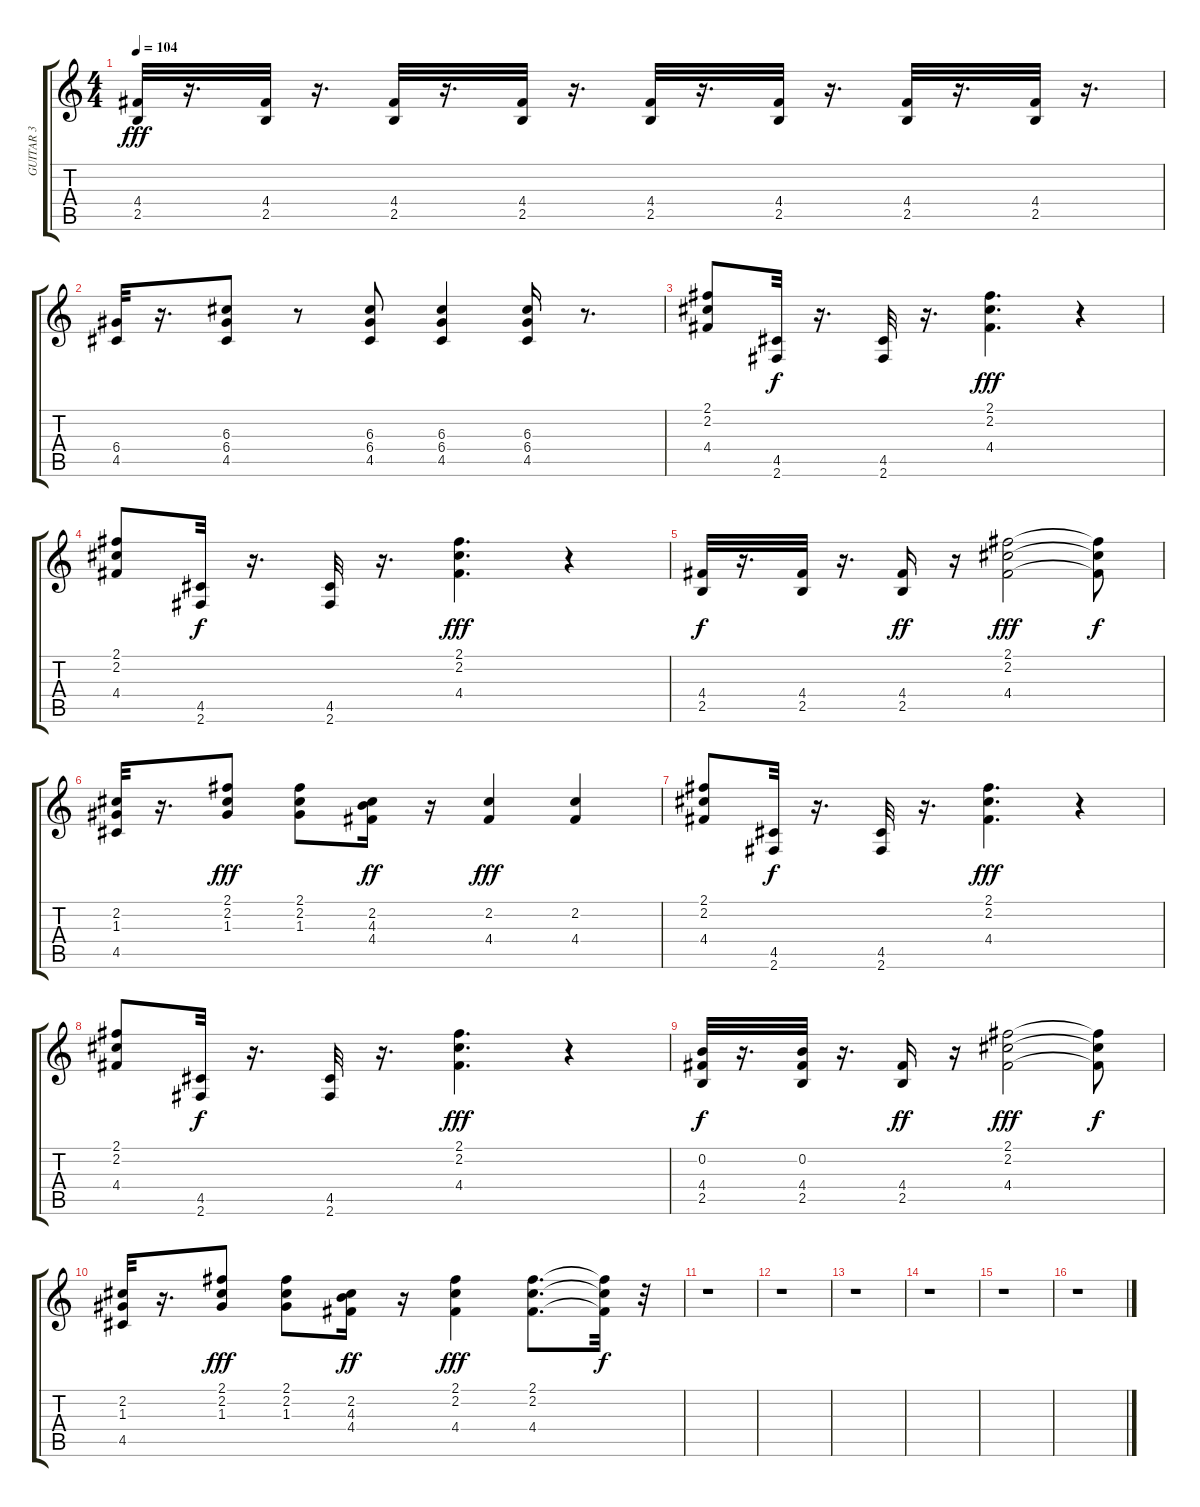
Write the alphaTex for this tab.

\track ("GUITAR 3" "GUITAR 3") {instrument overdrivenguitar}
\staff {score tabs}
\tuning (E4 B3 G3 D3 A2 E2) {hide}
\ts (4 4)
\tempo 104
\clef g2
\ks c
(4.4 2.5).32{dy fff} r.16{d} (4.4 2.5).32 r.16{d} (4.4 2.5).32 r.16{d} (4.4 2.5).32 r.16{d} (4.4 2.5).32 r.16{d} (4.4 2.5).32 r.16{d} (4.4 2.5).32 r.16{d} (4.4 2.5).32 r.16{d} |
(6.4 4.5).32 r.16{d} (6.3 6.4 4.5).8{volume 13} r.8 (6.3 6.4 4.5).8 (6.3 6.4 4.5).4 (6.3 6.4 4.5).16 r.8{d} |
(2.1 2.2 4.4).8 (4.5 2.6).32{dy f} r.16{d} (4.5 2.6).32 r.16{d} (2.1 2.2 4.4).4{d dy fff} r.4 |
(2.1 2.2 4.4).8 (4.5 2.6).32{dy f} r.16{d} (4.5 2.6).32 r.16{d} (2.1 2.2 4.4).4{d dy fff} r.4 |
(4.4 2.5).32{dy f} r.16{d} (4.4 2.5).32 r.16{d} (4.4 2.5).16{dy ff} r.16 (2.1 2.2 4.4).2{dy fff} (2.1{t} 2.2{t} 4.4{t}).8{dy f} |
(2.2 1.3 4.5).32 r.16{d} (2.1 2.2 1.3).8{dy fff} (2.1 2.2 1.3).8 (2.2 4.3 4.4).16{dy ff} r.16 (2.2 4.4).4{dy fff} (2.2 4.4).4 |
(2.1 2.2 4.4).8 (4.5 2.6).32{dy f} r.16{d} (4.5 2.6).32 r.16{d} (2.1 2.2 4.4).4{d dy fff} r.4 |
(2.1 2.2 4.4).8 (4.5 2.6).32{dy f} r.16{d} (4.5 2.6).32 r.16{d} (2.1 2.2 4.4).4{d dy fff} r.4 |
(0.2 4.4 2.5).32{dy f} r.16{d} (0.2 4.4 2.5).32 r.16{d} (4.4 2.5).16{dy ff} r.16 (2.1 2.2 4.4).2{dy fff} (2.1{t} 2.2{t} 4.4{t}).8{dy f} |
(2.2 1.3 4.5).32 r.16{d} (2.1 2.2 1.3).8{dy fff} (2.1 2.2 1.3).8 (2.2 4.3 4.4).16{dy ff} r.16 (2.1 2.2 4.4).4{dy fff} (2.1 2.2 4.4).8{d} (2.1{t} 2.2{t} 4.4{t}).32{dy f} r.32 |
r.1 |
r.1 |
r.1 |
r.1 |
r.1 |
r.1
